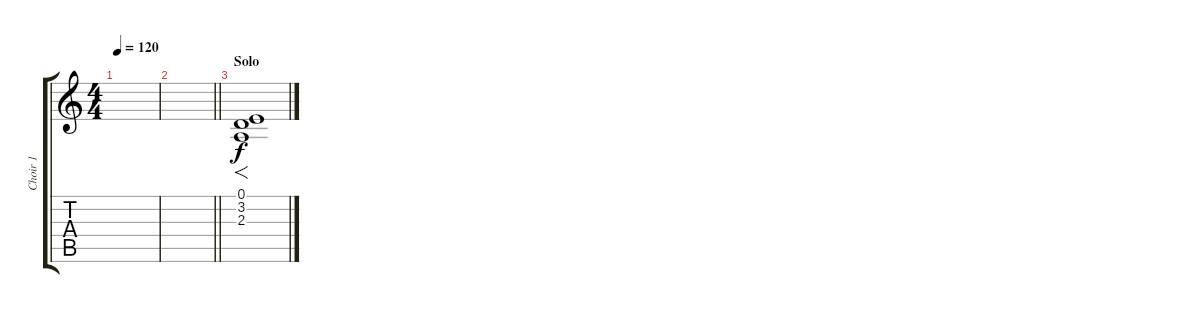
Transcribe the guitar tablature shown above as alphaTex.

\track ("Choir 1" "Choir 1") {instrument pad4choir}
\staff {score tabs}
\tuning (E4 B3 G3 D3 A2 E2) {hide}
\ts (4 4)
\tempo 120
\clef g2
\ks c
|
\barLineRight lightlight
|
\section ("" "Solo")
(0.1 3.2 2.3).1{f}
